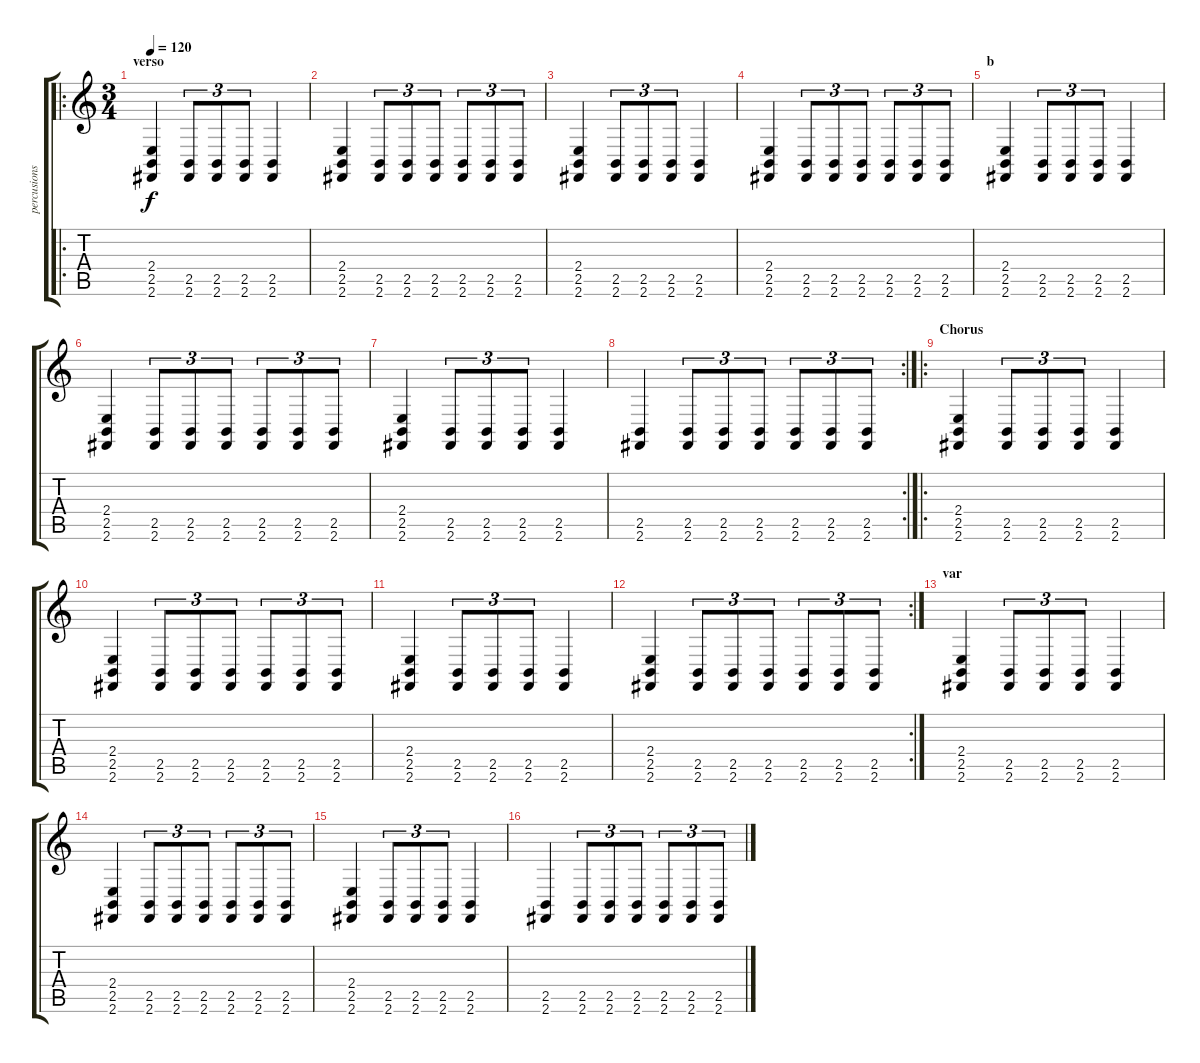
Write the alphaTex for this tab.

\track ("percusions" "percusions") {instrument timpani}
\staff {score tabs}
\tuning (E4 B3 G3 D3 A2 E2) {hide}
\ro
\ts (3 4)
\section ("" "verso")
\tempo 120
\clef g2
\ks c
(2.4 2.5 2.6).4{dy f} (2.5 2.6).8{tu (3 2)} (2.5 2.6).8{tu (3 2)} (2.5 2.6).8{tu (3 2)} (2.5 2.6).4 |
(2.4 2.5 2.6).4 (2.5 2.6).8{tu (3 2)} (2.5 2.6).8{tu (3 2)} (2.5 2.6).8{tu (3 2)} (2.5 2.6).8{tu (3 2)} (2.5 2.6).8{tu (3 2)} (2.5 2.6).8{tu (3 2)} |
(2.4 2.5 2.6).4 (2.5 2.6).8{tu (3 2)} (2.5 2.6).8{tu (3 2)} (2.5 2.6).8{tu (3 2)} (2.5 2.6).4 |
(2.4 2.5 2.6).4 (2.5 2.6).8{tu (3 2)} (2.5 2.6).8{tu (3 2)} (2.5 2.6).8{tu (3 2)} (2.5 2.6).8{tu (3 2)} (2.5 2.6).8{tu (3 2)} (2.5 2.6).8{tu (3 2)} |
\section ("" "b")
(2.4 2.5 2.6).4 (2.5 2.6).8{tu (3 2)} (2.5 2.6).8{tu (3 2)} (2.5 2.6).8{tu (3 2)} (2.5 2.6).4 |
(2.4 2.5 2.6).4 (2.5 2.6).8{tu (3 2)} (2.5 2.6).8{tu (3 2)} (2.5 2.6).8{tu (3 2)} (2.5 2.6).8{tu (3 2)} (2.5 2.6).8{tu (3 2)} (2.5 2.6).8{tu (3 2)} |
(2.4 2.5 2.6).4 (2.5 2.6).8{tu (3 2)} (2.5 2.6).8{tu (3 2)} (2.5 2.6).8{tu (3 2)} (2.5 2.6).4 |
\rc 2
(2.5 2.6).4 (2.5 2.6).8{tu (3 2)} (2.5 2.6).8{tu (3 2)} (2.5 2.6).8{tu (3 2)} (2.5 2.6).8{tu (3 2)} (2.5 2.6).8{tu (3 2)} (2.5 2.6).8{tu (3 2)} |
\ro
\section ("" "Chorus")
(2.4 2.5 2.6).4 (2.5 2.6).8{tu (3 2)} (2.5 2.6).8{tu (3 2)} (2.5 2.6).8{tu (3 2)} (2.5 2.6).4 |
(2.4 2.5 2.6).4 (2.5 2.6).8{tu (3 2)} (2.5 2.6).8{tu (3 2)} (2.5 2.6).8{tu (3 2)} (2.5 2.6).8{tu (3 2)} (2.5 2.6).8{tu (3 2)} (2.5 2.6).8{tu (3 2)} |
(2.4 2.5 2.6).4 (2.5 2.6).8{tu (3 2)} (2.5 2.6).8{tu (3 2)} (2.5 2.6).8{tu (3 2)} (2.5 2.6).4 |
\rc 2
(2.4 2.5 2.6).4 (2.5 2.6).8{tu (3 2)} (2.5 2.6).8{tu (3 2)} (2.5 2.6).8{tu (3 2)} (2.5 2.6).8{tu (3 2)} (2.5 2.6).8{tu (3 2)} (2.5 2.6).8{tu (3 2)} |
\section ("" "var")
(2.4 2.5 2.6).4 (2.5 2.6).8{tu (3 2)} (2.5 2.6).8{tu (3 2)} (2.5 2.6).8{tu (3 2)} (2.5 2.6).4 |
(2.4 2.5 2.6).4 (2.5 2.6).8{tu (3 2)} (2.5 2.6).8{tu (3 2)} (2.5 2.6).8{tu (3 2)} (2.5 2.6).8{tu (3 2)} (2.5 2.6).8{tu (3 2)} (2.5 2.6).8{tu (3 2)} |
(2.4 2.5 2.6).4 (2.5 2.6).8{tu (3 2)} (2.5 2.6).8{tu (3 2)} (2.5 2.6).8{tu (3 2)} (2.5 2.6).4 |
(2.5 2.6).4 (2.5 2.6).8{tu (3 2)} (2.5 2.6).8{tu (3 2)} (2.5 2.6).8{tu (3 2)} (2.5 2.6).8{tu (3 2)} (2.5 2.6).8{tu (3 2)} (2.5 2.6).8{tu (3 2)}
